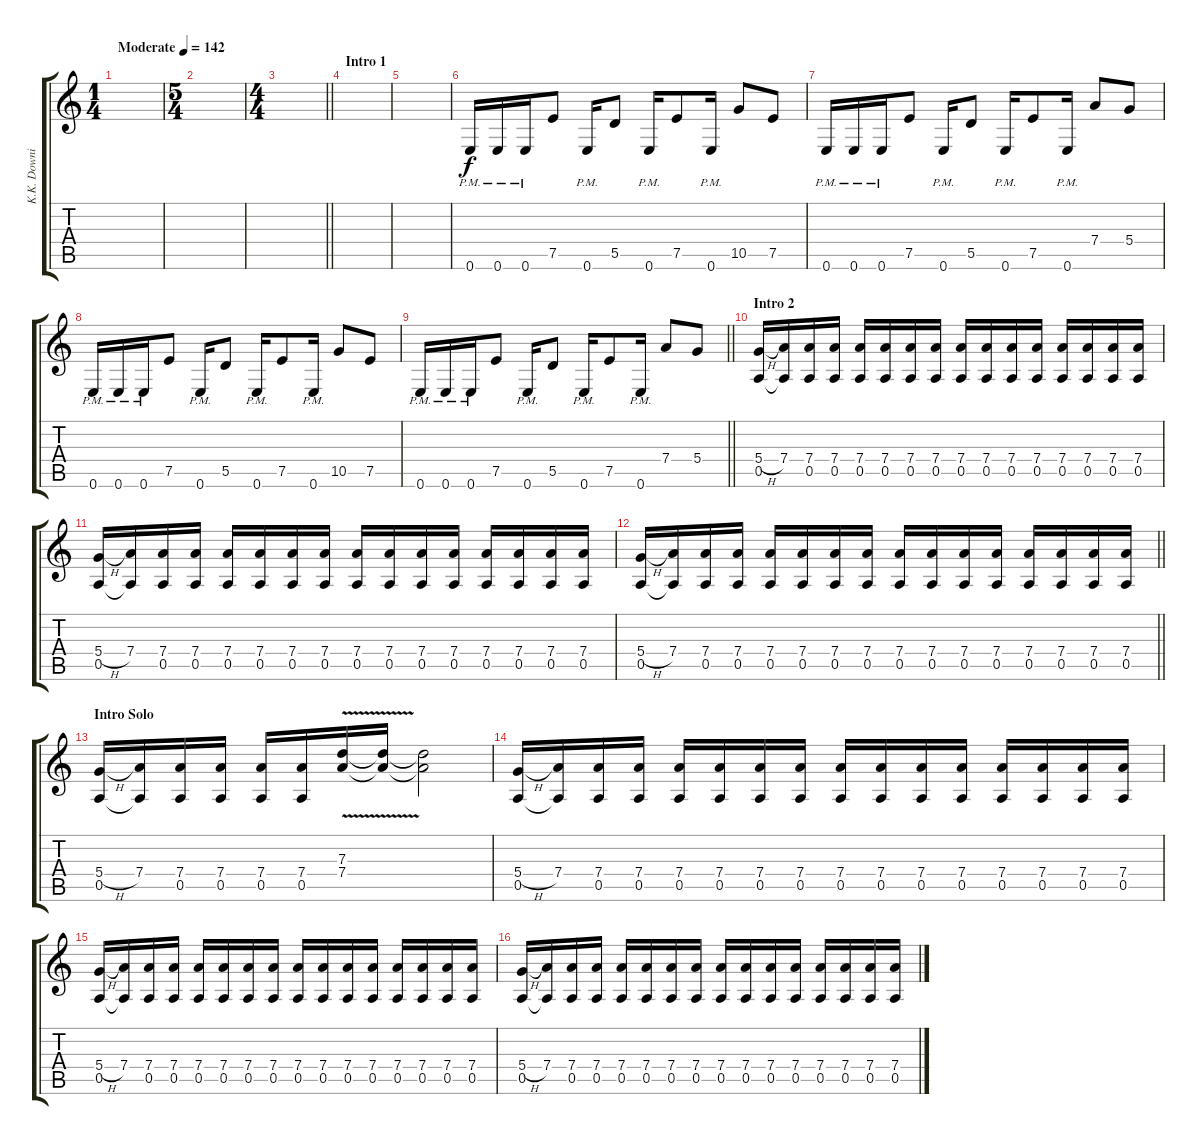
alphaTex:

\track ("K.K. Downing" "K.K. Downi") {instrument distortionguitar}
\staff {score tabs}
\tuning (E4 B3 G3 D3 A2 E2) {hide}
\ts (1 4)
\tempo (142 "Moderate")
\clef g2
\ks c
|
\ts (5 4)
|
\ts (4 4)
\barLineRight lightlight
|
\section ("" "Intro 1")
|
|
0.6{pm}.16 0.6{pm}.16 0.6{pm}.16 7.5.8 0.6{pm}.16 5.5.8 0.6{pm}.16 7.5.8 0.6{pm}.16 10.5.8 7.5.8 |
0.6{pm}.16 0.6{pm}.16 0.6{pm}.16 7.5.8 0.6{pm}.16 5.5.8 0.6{pm}.16 7.5.8 0.6{pm}.16 7.4.8 5.4.8 |
0.6{pm}.16 0.6{pm}.16 0.6{pm}.16 7.5.8 0.6{pm}.16 5.5.8 0.6{pm}.16 7.5.8 0.6{pm}.16 10.5.8 7.5.8 |
\barLineRight lightlight
0.6{pm}.16 0.6{pm}.16 0.6{pm}.16 7.5.8 0.6{pm}.16 5.5.8 0.6{pm}.16 7.5.8 0.6{pm}.16 7.4.8 5.4.8 |
\section ("" "Intro 2")
(5.4{h} 0.5).16{volume 12} (7.4 0.5{t}).16 (7.4 0.5).16 (7.4 0.5).16 (7.4 0.5).16 (7.4 0.5).16 (7.4 0.5).16 (7.4 0.5).16 (7.4 0.5).16 (7.4 0.5).16 (7.4 0.5).16 (7.4 0.5).16 (7.4 0.5).16 (7.4 0.5).16 (7.4 0.5).16 (7.4 0.5).16 |
(5.4{h} 0.5).16 (7.4 0.5{t}).16 (7.4 0.5).16 (7.4 0.5).16 (7.4 0.5).16 (7.4 0.5).16 (7.4 0.5).16 (7.4 0.5).16 (7.4 0.5).16 (7.4 0.5).16 (7.4 0.5).16 (7.4 0.5).16 (7.4 0.5).16 (7.4 0.5).16 (7.4 0.5).16 (7.4 0.5).16 |
\barLineRight lightlight
(5.4{h} 0.5).16 (7.4 0.5{t}).16 (7.4 0.5).16 (7.4 0.5).16 (7.4 0.5).16 (7.4 0.5).16 (7.4 0.5).16 (7.4 0.5).16 (7.4 0.5).16 (7.4 0.5).16 (7.4 0.5).16 (7.4 0.5).16 (7.4 0.5).16 (7.4 0.5).16 (7.4 0.5).16 (7.4 0.5).16 |
\section ("" "Intro Solo")
(5.4{h} 0.5).16 (7.4 0.5{t}).16 (7.4 0.5).16 (7.4 0.5).16 (7.4 0.5).16 (7.4 0.5).16 (7.3{v} 7.4{v}).16 (7.3{t} 7.4{t}).16 (7.3{t} 7.4{t}).2 |
(5.4{h} 0.5).16 (7.4 0.5{t}).16 (7.4 0.5).16 (7.4 0.5).16 (7.4 0.5).16 (7.4 0.5).16 (7.4 0.5).16 (7.4 0.5).16 (7.4 0.5).16 (7.4 0.5).16 (7.4 0.5).16 (7.4 0.5).16 (7.4 0.5).16 (7.4 0.5).16 (7.4 0.5).16 (7.4 0.5).16 |
(5.4{h} 0.5).16 (7.4 0.5{t}).16 (7.4 0.5).16 (7.4 0.5).16 (7.4 0.5).16 (7.4 0.5).16 (7.4 0.5).16 (7.4 0.5).16 (7.4 0.5).16 (7.4 0.5).16 (7.4 0.5).16 (7.4 0.5).16 (7.4 0.5).16 (7.4 0.5).16 (7.4 0.5).16 (7.4 0.5).16 |
(5.4{h} 0.5).16 (7.4 0.5{t}).16 (7.4 0.5).16 (7.4 0.5).16 (7.4 0.5).16 (7.4 0.5).16 (7.4 0.5).16 (7.4 0.5).16 (7.4 0.5).16 (7.4 0.5).16 (7.4 0.5).16 (7.4 0.5).16 (7.4 0.5).16 (7.4 0.5).16 (7.4 0.5).16 (7.4 0.5).16
